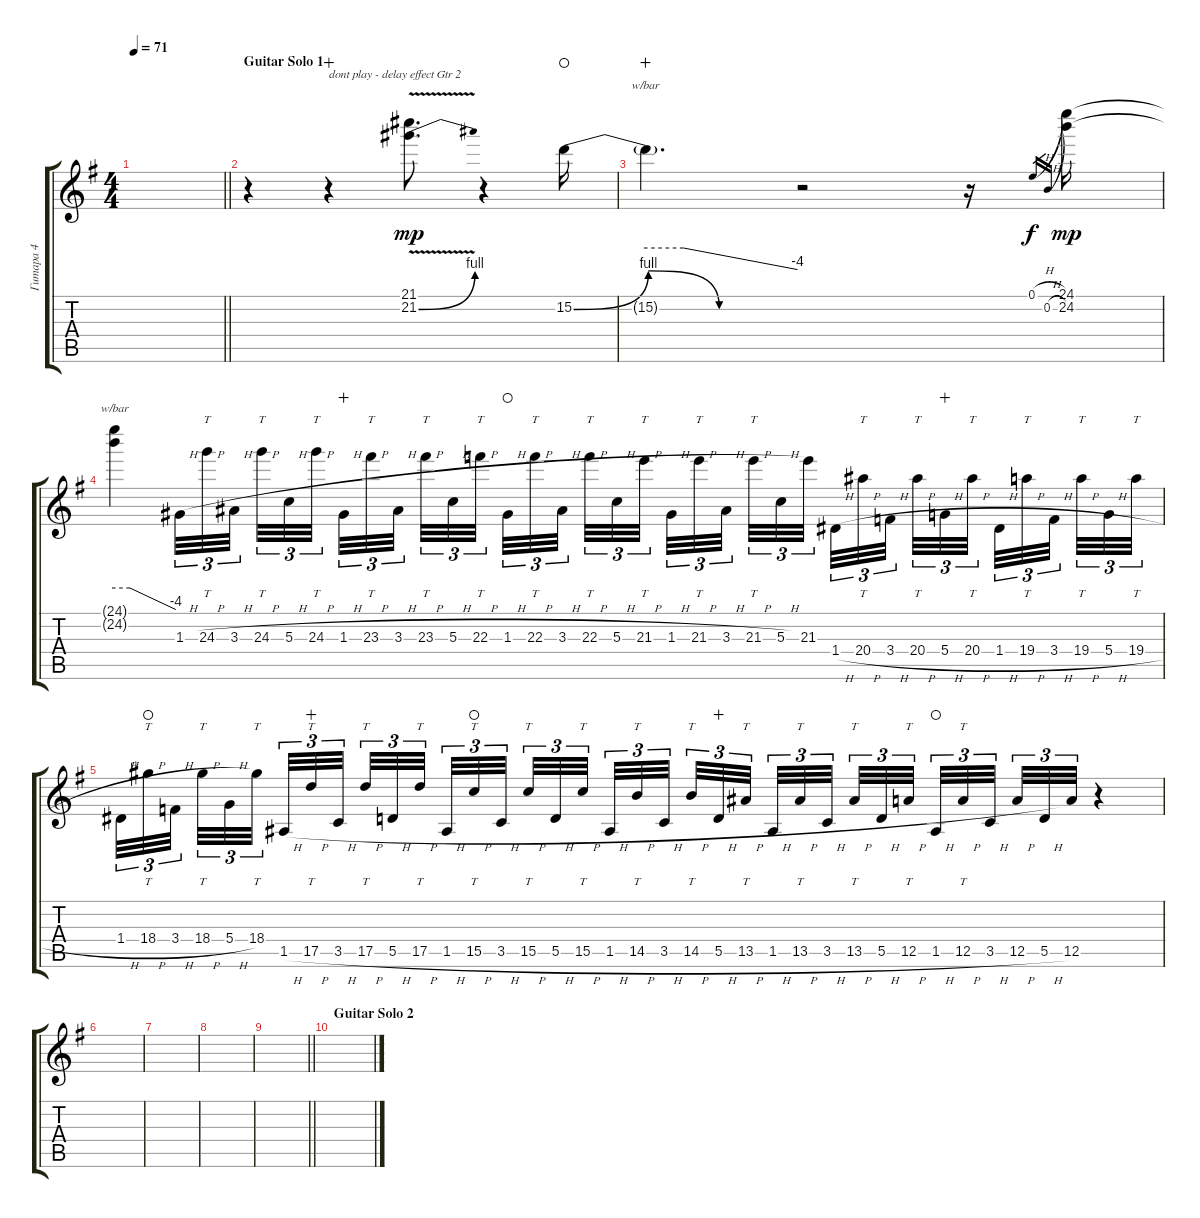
\track ("Гитара 4" "Гитара 4") {instrument distortionguitar}
\staff {score tabs}
\tuning (E4 B3 G3 D3 A2 E2) {hide}
\ts (4 4)
\tempo 71
\clef g2
\barLineRight lightlight
\ks eminor
|
\section ("" "Guitar Solo 1")
r.4{instrument distortionguitar} r.4{txt "dont play - delay effect Gtr 2" wahc} (21.1 21.2{be (bend 0 0 60 4) v}).8{d dy mp} r.4 15.2{be (custom 0 0 20 4 39 0 60 0)}.16{waho} |
15.2{t}.4{d tbe (custom default 0 0 15 0 60 -16) wahc} r.2 r.16 0.1{h}.16{gr dy f} 0.2{h}.16{gr} (24.1 24.2).16{dy mp} |
(24.1{t} 24.2{t}).4{tbe (custom default 0 0 15 0 60 -16)} 1.3{h}.32{tu (3 2)} 24.3{h}.32{tt tu (3 2)} 3.3{h}.32{tu (3 2) beam splitsecondary} 24.3{h}.32{tt tu (3 2)} 5.3{h}.32{tu (3 2)} 24.3{h}.32{tt tu (3 2) beam splitsecondary} 1.3{h}.32{tu (3 2) wahc} 23.3{h}.32{tt tu (3 2)} 3.3{h}.32{tu (3 2) beam splitsecondary} 23.3{h}.32{tt tu (3 2)} 5.3{h}.32{tu (3 2)} 22.3{h}.32{tt tu (3 2)} 1.3{h}.32{tu (3 2) waho} 22.3{h}.32{tt tu (3 2)} 3.3{h}.32{tu (3 2) beam splitsecondary} 22.3{h}.32{tt tu (3 2)} 5.3{h}.32{tu (3 2)} 21.3{h}.32{tt tu (3 2) beam splitsecondary} 1.3{h}.32{tu (3 2)} 21.3{h}.32{tt tu (3 2)} 3.3{h}.32{tu (3 2) beam splitsecondary} 21.3{h}.32{tt tu (3 2)} 5.3{h}.32{tu (3 2)} 21.3.32{tu (3 2)} 1.4{h}.32{tu (3 2)} 20.4{h}.32{tt tu (3 2)} 3.4{h}.32{tu (3 2) beam splitsecondary} 20.4{h}.32{tt tu (3 2)} 5.4{h}.32{tu (3 2) wahc} 20.4{h}.32{tt tu (3 2) beam splitsecondary} 1.4{h}.32{tu (3 2)} 19.4{h}.32{tt tu (3 2)} 3.4{h}.32{tu (3 2) beam splitsecondary} 19.4{h}.32{tt tu (3 2)} 5.4{h}.32{tu (3 2)} 19.4{h}.32{tt tu (3 2)} |
1.4{h}.32{tu (3 2)} 18.4{h}.32{tt tu (3 2) waho} 3.4{h}.32{tu (3 2) beam splitsecondary} 18.4{h}.32{tt tu (3 2)} 5.4{h}.32{tu (3 2)} 18.4.32{tt tu (3 2) beam splitsecondary} 1.5{h}.32{tu (3 2)} 17.5{h}.32{tt tu (3 2) wahc} 3.5{h}.32{tu (3 2) beam splitsecondary} 17.5{h}.32{tt tu (3 2)} 5.5{h}.32{tu (3 2)} 17.5{h}.32{tt tu (3 2)} 1.5{h}.32{tu (3 2)} 15.5{h}.32{tt tu (3 2) waho} 3.5{h}.32{tu (3 2) beam splitsecondary} 15.5{h}.32{tt tu (3 2)} 5.5{h}.32{tu (3 2)} 15.5{h}.32{tt tu (3 2) beam splitsecondary} 1.5{h}.32{tu (3 2)} 14.5{h}.32{tt tu (3 2)} 3.5{h}.32{tu (3 2) beam splitsecondary} 14.5{h}.32{tt tu (3 2)} 5.5{h}.32{tu (3 2) wahc} 13.5{h}.32{tt tu (3 2)} 1.5{h}.32{tu (3 2)} 13.5{h}.32{tt tu (3 2)} 3.5{h}.32{tu (3 2) beam splitsecondary} 13.5{h}.32{tt tu (3 2)} 5.5{h}.32{tu (3 2)} 12.5{h}.32{tt tu (3 2) beam splitsecondary} 1.5{h}.32{tu (3 2) waho} 12.5{h}.32{tt tu (3 2)} 3.5{h}.32{tu (3 2) beam splitsecondary} 12.5{h}.32{tu (3 2)} 5.5{h}.32{tu (3 2)} 12.5.32{tu (3 2)} r.4 |
|
|
|
\barLineRight lightlight
|
\section ("" "Guitar Solo 2")
